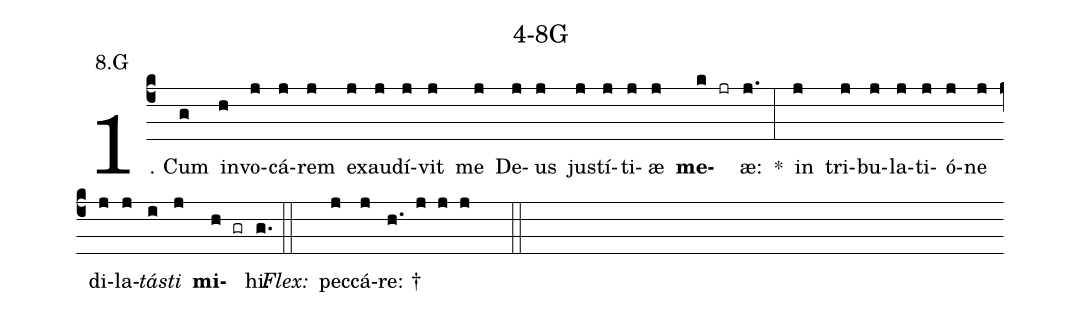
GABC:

name: 4-8G;
annotation: 8.G;
%%
(c4)1. Cum(g) in(h)vo(j)cá(j)rem(j) ex(j)au(j)dí(j)vit(j) me(j) De(j)us(j) jus(j)tí(j)ti(j)æ(j) <b>me</b>(k jr)æ:(j.) *(:) in(j) tri(j)bu(j)la(j)ti(j)ó(j)ne(j) di(j)la(j)<i>tás</i>(i)<i>ti</i>(j) <b>mi</b>(h gr)hi.(g.) (::)
<i>Flex:</i>()  pec(j)cá(j)re: †(h. j j j  ::)
